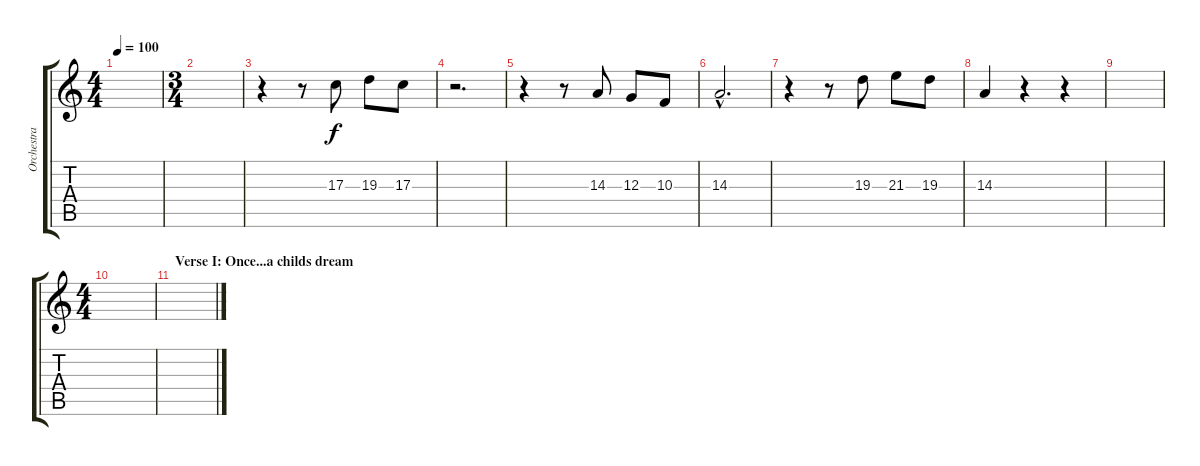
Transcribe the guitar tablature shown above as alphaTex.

\track ("Orchestra hit" "Orchestra ") {instrument orchestrahit}
\staff {score tabs}
\tuning (E4 B3 G3 D3 A2 E2) {hide}
\ts (4 4)
\tempo 100
\clef g2
\ks c
|
\ts (3 4)
|
r.4 r.8 17.3.8 19.3.8 17.3.8 |
r.2{d} |
r.4 r.8 14.3.8 12.3.8 10.3.8 |
14.3{hac}.2{d} |
r.4 r.8 19.3.8 21.3.8 19.3.8 |
14.3.4 r.4 r.4 |
|
\ts (4 4)
|
\section ("" "Verse I: Once...a childs dream")
